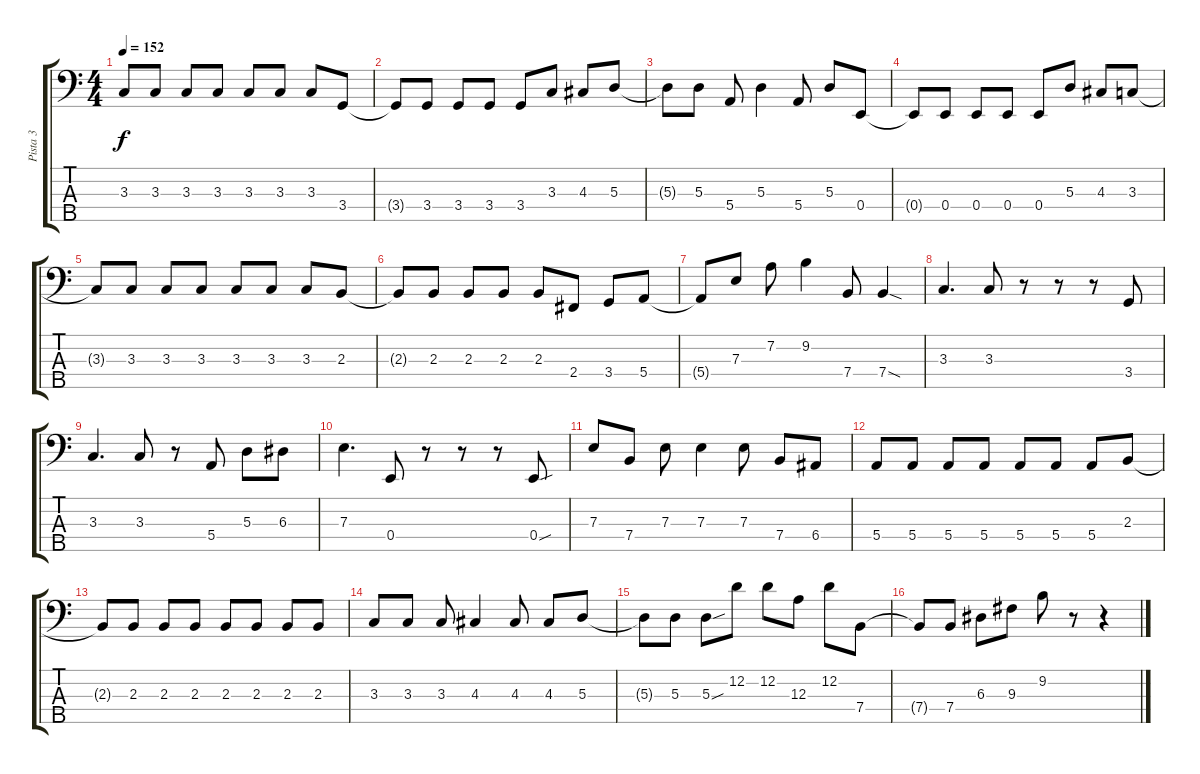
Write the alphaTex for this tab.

\track ("Pista 3" "Pista 3") {instrument electricbassfinger}
\staff {score tabs}
\tuning (G2 D2 A1 E1 B0) {hide}
\ts (4 4)
\tempo 152
\clef f4
\ks c
3.3{t}.8{dy f} 3.3.8 3.3.8 3.3.8 3.3.8 3.3.8 3.3.8 3.4.8 |
3.4{t}.8 3.4.8 3.4.8 3.4.8 3.4.8 3.3.8 4.3.8 5.3.8 |
5.3{t}.8 5.3.8 5.4.8 5.3.4 5.4.8 5.3.8 0.4.8 |
0.4{t}.8 0.4.8 0.4.8 0.4.8 0.4.8 5.3.8 4.3.8 3.3.8 |
3.3{t}.8 3.3.8 3.3.8 3.3.8 3.3.8 3.3.8 3.3.8 2.3.8 |
2.3{t}.8 2.3.8 2.3.8 2.3.8 2.3.8 2.4.8 3.4.8 5.4.8 |
5.4{t}.8 7.3.8 7.2.8 9.2.4 7.4.8 7.4{sod}.4 |
3.3.4{d} 3.3.8 r.8 r.8 r.8 3.4.8 |
3.3.4{d} 3.3.8 r.8 5.4.8 5.3.8 6.3.8 |
7.3.4{d} 0.4.8 r.8 r.8 r.8 0.4{sou}.8 |
7.3.8 7.4.8 7.3.8 7.3.4 7.3.8 7.4.8 6.4.8 |
5.4.8 5.4.8 5.4.8 5.4.8 5.4.8 5.4.8 5.4.8 2.3.8 |
2.3{t}.8 2.3.8 2.3.8 2.3.8 2.3.8 2.3.8 2.3.8 2.3.8 |
3.3.8 3.3.8 3.3.8 4.3.4 4.3.8 4.3.8 5.3.8 |
5.3{t}.8 5.3.8 5.3{sou}.8 12.2.8 12.2.8 12.3.8 12.2.8 7.4.8 |
7.4{t}.8 7.4.8 6.3.8 9.3.8 9.2.8 r.8 r.4
